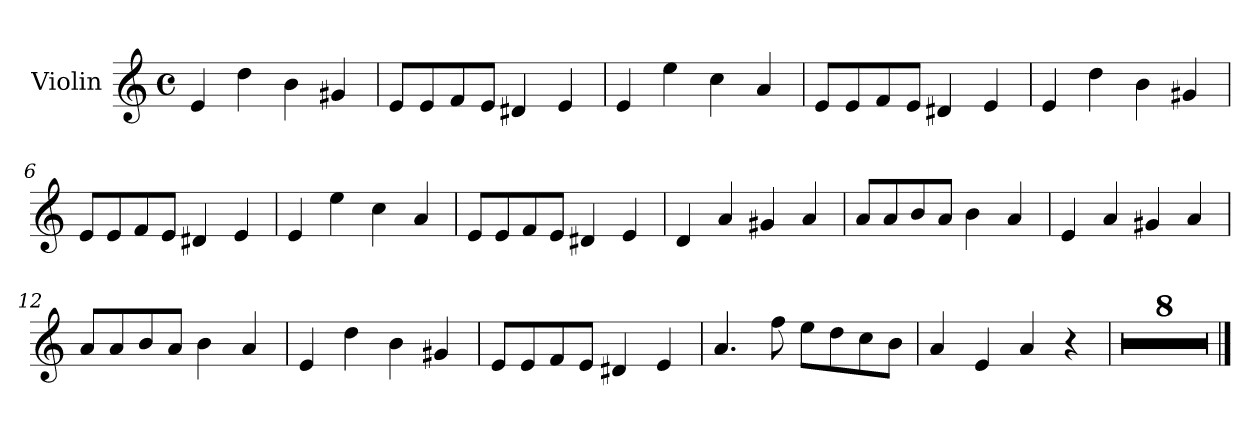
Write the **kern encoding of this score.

**kern
*part1
*staff1
*I"Violin
*I'Vln
*clefG2
*M4/4
*met(c)
=1
4e/
4dd\
4b\
4g#X/
=2
8e/L
8e/
8f/
8e/J
4d#X/
4e/
=3
4e/
4ee\
4cc\
4a/
=4
8e/L
8e/
8f/
8e/J
4d#X/
4e/
!!LO:LB:g=z
=5
4e/
4dd\
4b\
4g#X/
=6
8e/L
8e/
8f/
8e/J
4d#X/
4e/
=7
4e/
4ee\
4cc\
4a/
=8
8e/L
8e/
8f/
8e/J
4d#X/
4e/
!!LO:LB:g=z
=9
4d/
4a/
4g#X/
4a/
=10
8a/L
8a/
8b/
8a/J
4b\
4a/
=11
4e/
4a/
4g#X/
4a/
=12
8a/L
8a/
8b/
8a/J
4b\
4a/
!!LO:LB:g=z
=13
4e/
4dd\
4b\
4g#X/
=14
8e/L
8e/
8f/
8e/J
4d#X/
4e/
=15
4.a/
8ff\
8ee\L
8dd\
8cc\
8b\J
=16
4a/
4e/
4a/
4r
!!LO:LB:g=z
=17
1r
=18
1r
=19
1r
=20
1r
!!LO:LB:g=z
=21
1r
=22
1r
=23
1r
=24
1r
==
*-
